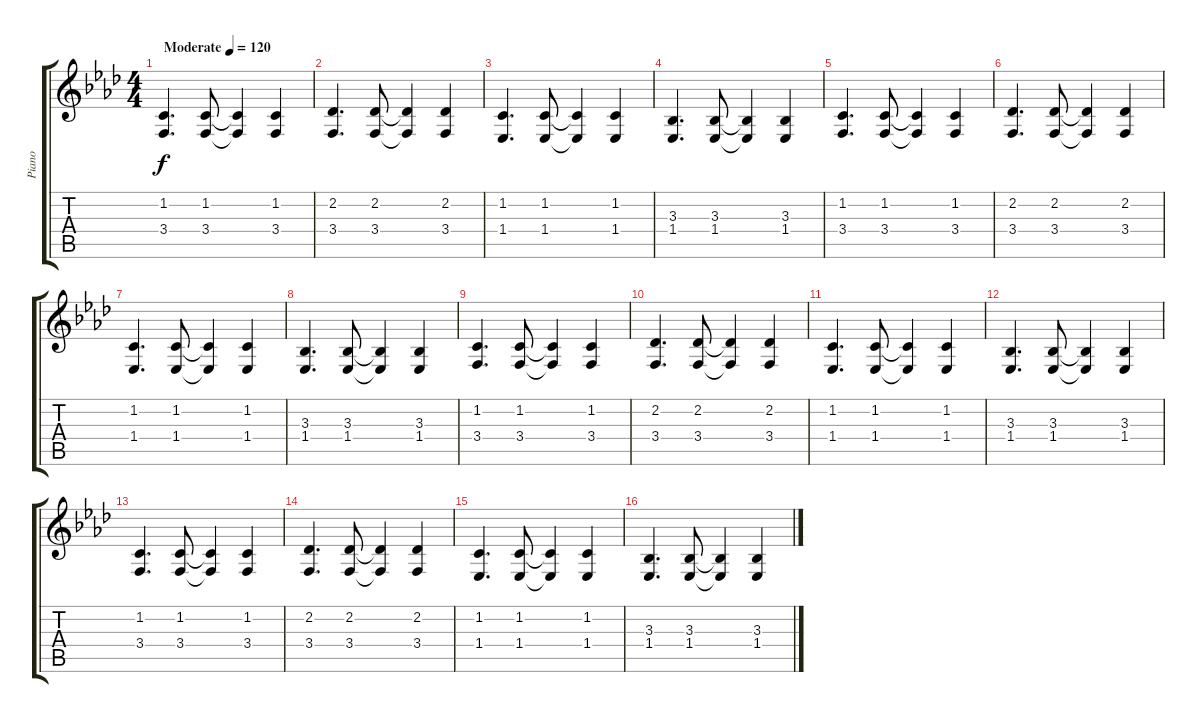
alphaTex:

\track ("Piano" "Piano") {instrument acousticgrandpiano}
\staff {score tabs}
\tuning (E4 B3 G3 D3 A2 E2) {hide}
\ts (4 4)
\tempo (120 "Moderate")
\clef g2
\ks ab
(1.2 3.4).4{d dy f instrument acousticgrandpiano} (1.2 3.4).8 (1.2{t} 3.4{t}).4 (1.2 3.4).4 |
(2.2 3.4).4{d} (2.2 3.4).8 (2.2{t} 3.4{t}).4 (2.2 3.4).4 |
(1.2 1.4).4{d} (1.2 1.4).8 (1.2{t} 1.4{t}).4 (1.2 1.4).4 |
(3.3 1.4).4{d} (3.3 1.4).8 (3.3{t} 1.4{t}).4 (3.3 1.4).4 |
(1.2 3.4).4{d} (1.2 3.4).8 (1.2{t} 3.4{t}).4 (1.2 3.4).4 |
(2.2 3.4).4{d} (2.2 3.4).8 (2.2{t} 3.4{t}).4 (2.2 3.4).4 |
(1.2 1.4).4{d} (1.2 1.4).8 (1.2{t} 1.4{t}).4 (1.2 1.4).4 |
(3.3 1.4).4{d} (3.3 1.4).8 (3.3{t} 1.4{t}).4 (3.3 1.4).4 |
(1.2 3.4).4{d} (1.2 3.4).8 (1.2{t} 3.4{t}).4 (1.2 3.4).4 |
(2.2 3.4).4{d} (2.2 3.4).8 (2.2{t} 3.4{t}).4 (2.2 3.4).4 |
(1.2 1.4).4{d} (1.2 1.4).8 (1.2{t} 1.4{t}).4 (1.2 1.4).4 |
(3.3 1.4).4{d} (3.3 1.4).8 (3.3{t} 1.4{t}).4 (3.3 1.4).4 |
(1.2 3.4).4{d} (1.2 3.4).8 (1.2{t} 3.4{t}).4 (1.2 3.4).4 |
(2.2 3.4).4{d} (2.2 3.4).8 (2.2{t} 3.4{t}).4 (2.2 3.4).4 |
(1.2 1.4).4{d} (1.2 1.4).8 (1.2{t} 1.4{t}).4 (1.2 1.4).4 |
(3.3 1.4).4{d} (3.3 1.4).8 (3.3{t} 1.4{t}).4 (3.3 1.4).4
